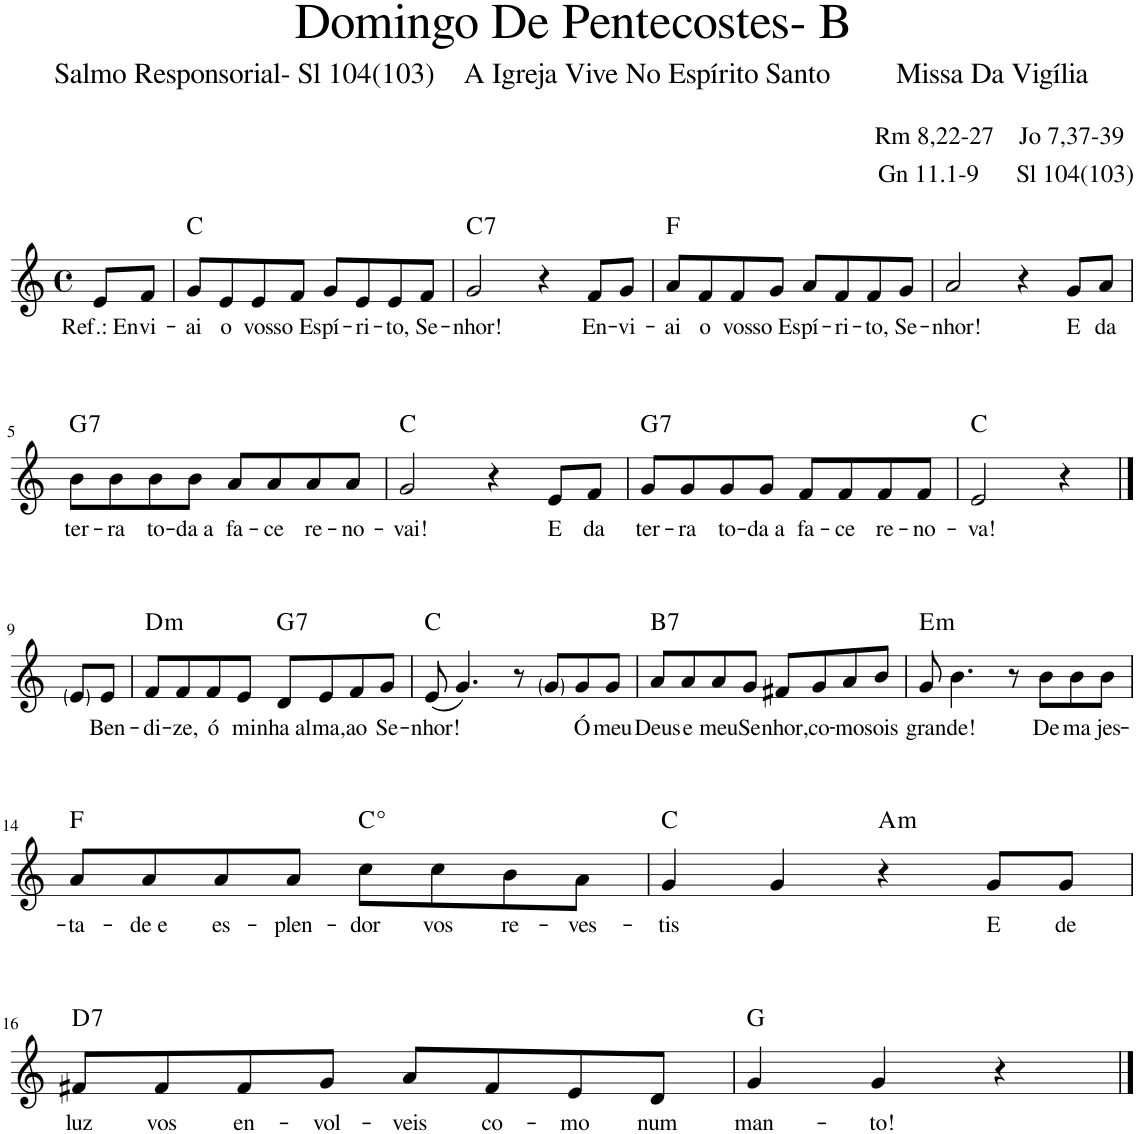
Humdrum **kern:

**kern	**text	**harte
*part1	*part1	*part1
*staff1	*staff1	*
*I"Voz	*	*
*I'Vo.	*	*
*clefG2	*	*
*k[]	*	*
*M4/4	*	*
*met(c)	*	*
=	=	=
!	!LO:LY:b	!
8e/L	Ref.: En-	.
!	!LO:LY:b	!
8f/J	-vi-	.
=1	=1	=1
!	!LO:LY:b	!
8g/L	-ai	C:maj
!	!LO:LY:b	!
8e/	o	.
!	!LO:LY:b	!
8e/	vos-	.
!	!LO:LY:b	!
8f/J	-so Es-	.
!	!LO:LY:b	!
8g/L	-pí-	.
!	!LO:LY:b	!
8e/	-ri-	.
!	!LO:LY:b	!
8e/	-to,	.
!	!LO:LY:b	!
8f/J	Se-	.
=2	=2	=2
!	!LO:LY:b	!LO:H:kt=7
2g/	-nhor!	C:7
4r	.	.
!	!LO:LY:b	!
8f/L	En-	.
!	!LO:LY:b	!
8g/J	-vi-	.
=3	=3	=3
!	!LO:LY:b	!
8a/L	-ai	F:maj
!	!LO:LY:b	!
8f/	o	.
!	!LO:LY:b	!
8f/	vos-	.
!	!LO:LY:b	!
8g/J	-so Es-	.
!	!LO:LY:b	!
8a/L	-pí-	.
!	!LO:LY:b	!
8f/	-ri-	.
!	!LO:LY:b	!
8f/	-to,	.
!	!LO:LY:b	!
8g/J	Se-	.
=4	=4	=4
!	!LO:LY:b	!
2a/	-nhor!	.
4r	.	.
!	!LO:LY:b	!
8g/L	E	.
!	!LO:LY:b	!
8a/J	da	.
!!LO:LB:g=z
=5	=5	=5
!	!LO:LY:b	!LO:H:kt=7
8b\L	ter-	G:7
!	!LO:LY:b	!
8b\	-ra	.
!	!LO:LY:b	!
8b\	to-	.
!	!LO:LY:b	!
8b\J	-da a	.
!	!LO:LY:b	!
8a/L	fa-	.
!	!LO:LY:b	!
8a/	-ce	.
!	!LO:LY:b	!
8a/	re-	.
!	!LO:LY:b	!
8a/J	-no-	.
=6	=6	=6
!	!LO:LY:b	!
2g/	-vai!	C:maj
4r	.	.
!	!LO:LY:b	!
8e/L	E	.
!	!LO:LY:b	!
8f/J	da	.
=7	=7	=7
!	!LO:LY:b	!LO:H:kt=7
8g/L	ter-	G:7
!	!LO:LY:b	!
8g/	-ra	.
!	!LO:LY:b	!
8g/	to-	.
!	!LO:LY:b	!
8g/J	-da a	.
!	!LO:LY:b	!
8f/L	fa-	.
!	!LO:LY:b	!
8f/	-ce	.
!	!LO:LY:b	!
8f/	re-	.
!	!LO:LY:b	!
8f/J	-no-	.
=8	=8	=8
!	!LO:LY:b	!
2e/	-va!	C:maj
4r	.	.
!!LO:LB:g=z
==9	==9	==9
8e/L	.	.
!	!LO:LY:b	!
8e/J	Ben-	.
=10	=10	=10
!	!LO:LY:b	!LO:H:kt=m
8f/L	-di-	D:min
!	!LO:LY:b	!
8f/	-ze,	.
!	!LO:LY:b	!
8f/	ó	.
!	!LO:LY:b	!
8e/J	mi-	.
!	!LO:LY:b	!LO:H:kt=7
8d/L	-nha al-	G:7
!	!LO:LY:b	!
8e/	-ma,	.
!	!LO:LY:b	!
8f/	ao	.
!	!LO:LY:b	!
8g/J	Se-	.
=11	=11	=11
!	!LO:LY:b	!
(8e/	-nhor!	C:maj
4.g/)	.	.
8r	.	.
8g/L	.	.
!	!LO:LY:b	!
8g/	Ó	.
!	!LO:LY:b	!
8g/J	meu	.
=12	=12	=12
!	!LO:LY:b	!LO:H:kt=7
8a/L	Deus	B:7
!	!LO:LY:b	!
8a/	e	.
!	!LO:LY:b	!
8a/	meu	.
!	!LO:LY:b	!
8g/J	Se-	.
!	!LO:LY:b	!
8f#X/L	-nhor,	.
!	!LO:LY:b	!
8g/	co-	.
!	!LO:LY:b	!
8a/	-mo	.
!	!LO:LY:b	!
8b/J	sois	.
=13	=13	=13
!	!LO:LY:b	!LO:H:kt=m
8g/	gran-	E:min
!	!LO:LY:b	!
4.b\	-de!	.
8r	.	.
!	!LO:LY:b	!
8b\L	De	.
!	!LO:LY:b	!
8b\	ma-	.
!	!LO:LY:b	!
8b\J	-jes-	.
!!LO:LB:g=z
=14	=14	=14
!	!LO:LY:b	!
8a/L	-ta-	F:maj
!	!LO:LY:b	!
8a/	-de e	.
!	!LO:LY:b	!
8a/	es-	.
!	!LO:LY:b	!
8a/J	-plen-	.
!	!LO:LY:b	!LO:H:kt=°
8cc\L	-dor	.
!	!LO:LY:b	!
8cc\	vos	.
!	!LO:LY:b	!
8b\	re-	.
!	!LO:LY:b	!
8a\J	-ves-	.
=15	=15	=15
!	!LO:LY:b	!
4g/	-tis	C:maj
4g/	.	.
!	!	!LO:H:kt=m
4r	.	A:min
!	!LO:LY:b	!
8g/L	E	.
!	!LO:LY:b	!
8g/J	de	.
!!LO:LB:g=z
=16	=16	=16
!	!LO:LY:b	!LO:H:kt=7
8f#X/L	luz	D:7
!	!LO:LY:b	!
8f#/	vos	.
!	!LO:LY:b	!
8f#/	en-	.
!	!LO:LY:b	!
8g/J	-vol-	.
!	!LO:LY:b	!
8a/L	-veis	.
!	!LO:LY:b	!
8f#/	co-	.
!	!LO:LY:b	!
8e/	-mo	.
!	!LO:LY:b	!
8d/J	num	.
=17	=17	=17
!	!LO:LY:b	!
4g/	man-	G:maj
!	!LO:LY:b	!
4g/	-to!	.
4r	.	.
==	==	==
*-	*-	*-
